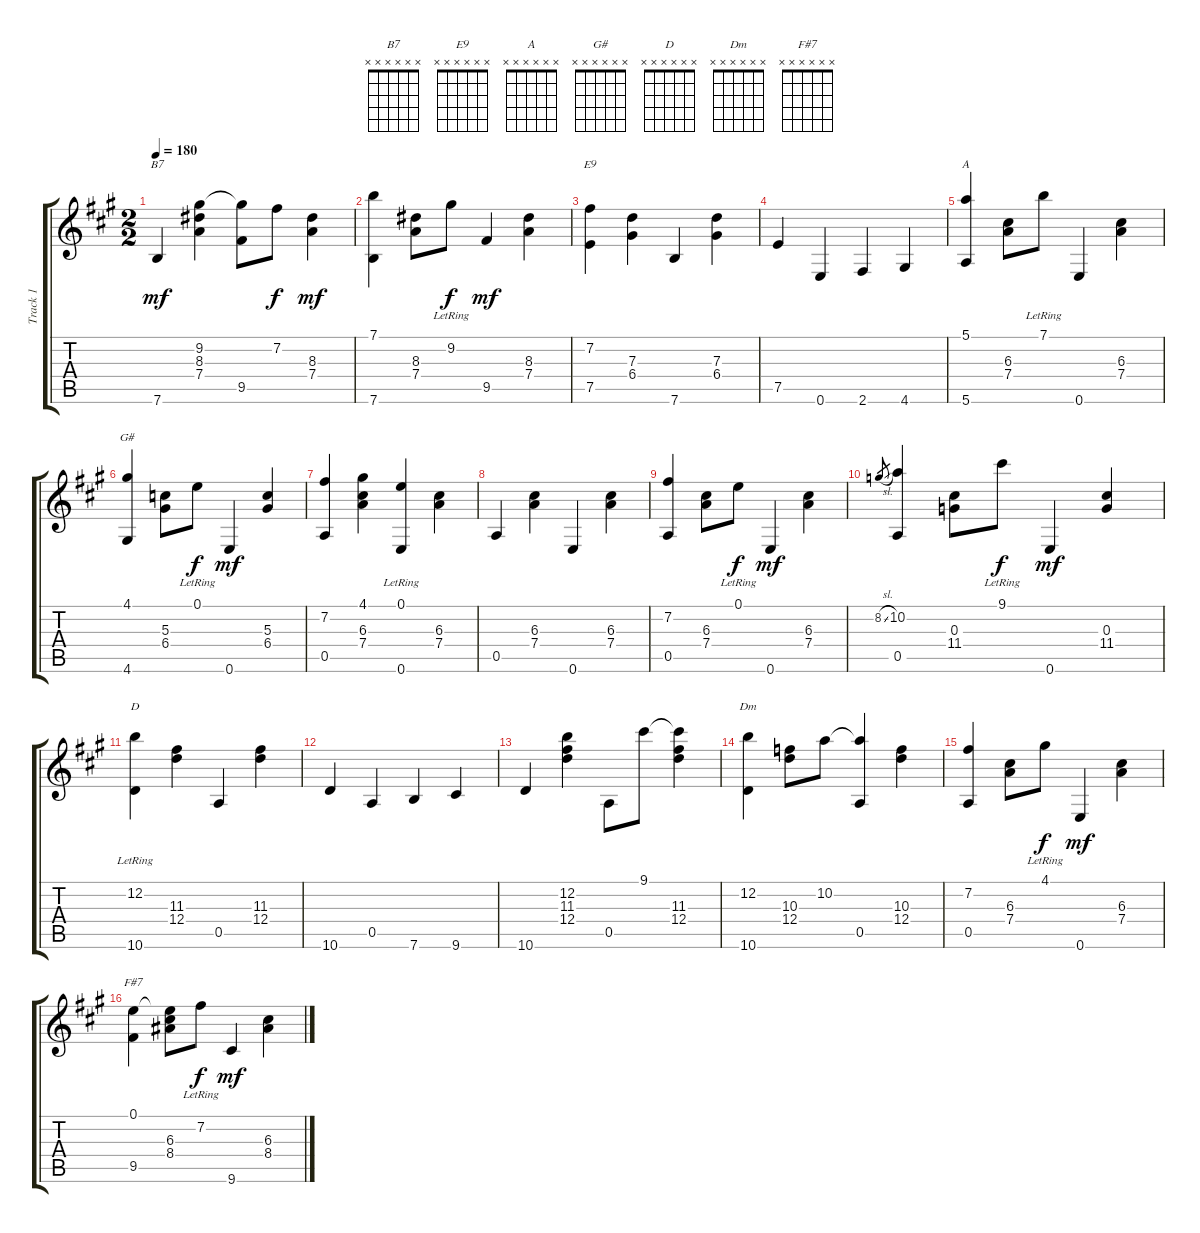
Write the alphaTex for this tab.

\track ("Track 1" "Track 1") {instrument electricguitarjazz}
\staff {score tabs}
\tuning (E4 B3 G3 D3 A2 E2) {hide}
\chord ("B7" x x x x x x)
\chord ("E9" x x x x x x)
\chord ("A" x x x x x x)
\chord ("G#" x x x x x x)
\chord ("D" x x x x x x)
\chord ("Dm" x x x x x x)
\chord ("F#7" x x x x x x)
\ts (2 2)
\tempo 180
\clef g2
\ks a
7.6.4{ch "B7" dy mf} (9.2 8.3 7.4).4 (9.2{t} 9.5).8 7.2.8{dy f} (8.3 7.4).4{dy mf} |
(7.1 7.6).4 (8.3 7.4).8 9.2{lr}.8{dy f} 9.5.4{dy mf} (8.3 7.4).4 |
(7.2 7.5).4{ch "E9"} (7.3 6.4).4 7.6.4 (7.3 6.4).4 |
7.5.4 0.6.4 2.6.4 4.6.4 |
(5.1 5.6).4{ch "A"} (6.3 7.4).8 7.1{lr}.8 0.6.4 (6.3 7.4).4 |
(4.1 4.6).4{ch "G#"} (5.3 6.4).8 0.1{lr}.8{dy f} 0.6.4{dy mf} (5.3 6.4).4 |
(7.2 0.5).4 (4.1 6.3 7.4).4 (0.1{lr} 0.6).4 (6.3 7.4).4 |
0.5.4 (6.3 7.4).4 0.6.4 (6.3 7.4).4 |
(7.2 0.5).4 (6.3 7.4).8 0.1{lr}.8{dy f} 0.6.4{dy mf} (6.3 7.4).4 |
8.2{sl}.8{gr} (10.2 0.5).4 (0.3 11.4).8 9.1{lr}.8{dy f} 0.6.4{dy mf} (0.3 11.4).4 |
(12.2{lr} 10.6).4{ch "D"} (11.3 12.4).4 0.5.4 (11.3 12.4).4 |
10.6.4 0.5.4 7.6.4 9.6.4 |
10.6.4 (12.2 11.3 12.4).4 0.5.8 9.1.8 (9.1{t} 11.3 12.4).4 |
(12.2 10.6).4{ch "Dm"} (10.3 12.4).8 10.2.8 (10.2{t} 0.5).4 (10.3 12.4).4 |
(7.2 0.5).4 (6.3 7.4).8 4.1{lr}.8{dy f} 0.6.4{dy mf} (6.3 7.4).4 |
(0.1 9.5).4{ch "F#7"} (0.1{t} 6.3 8.4).8 7.2{lr}.8{dy f} 9.6.4{dy mf} (6.3 8.4).4
